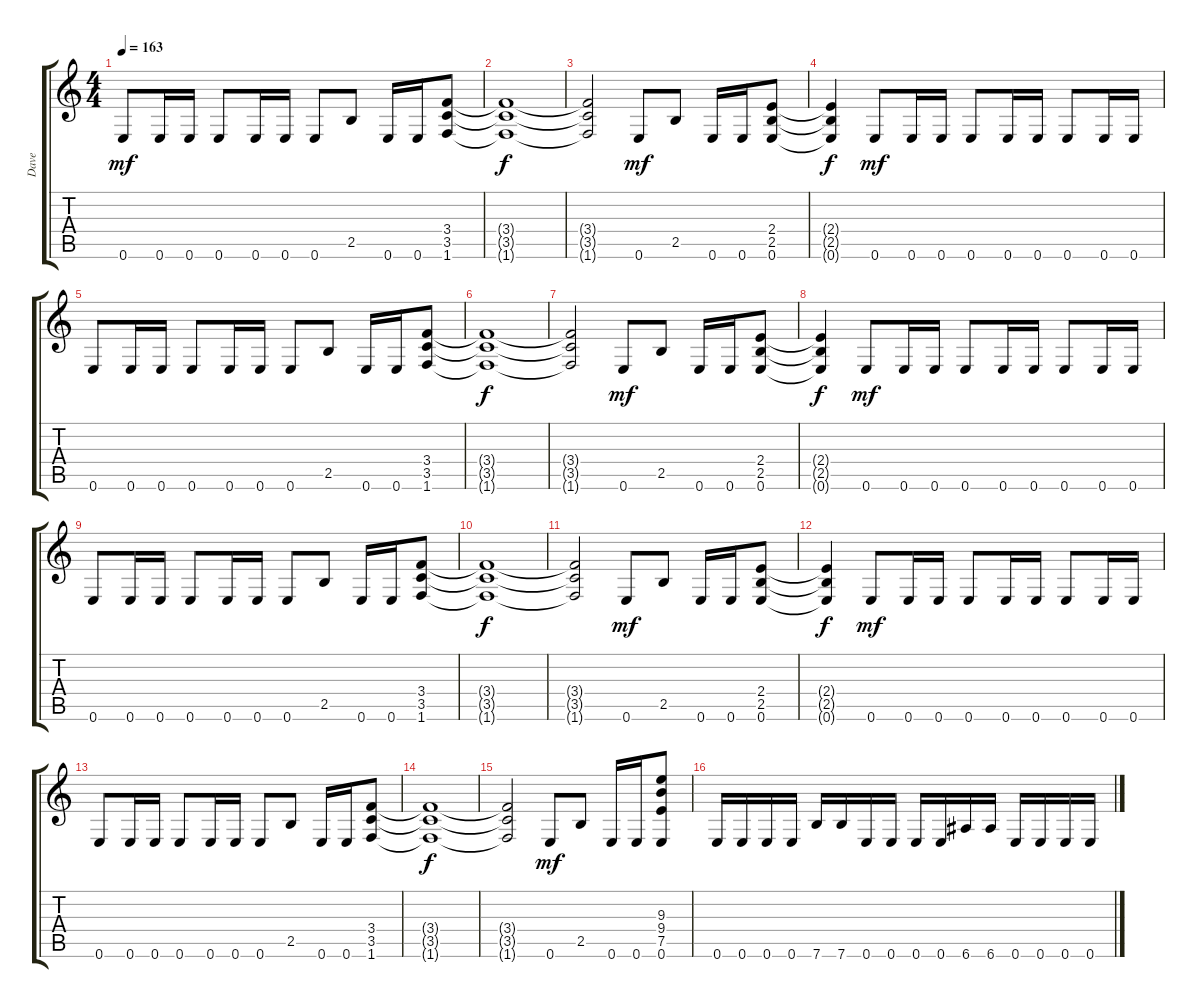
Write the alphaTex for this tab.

\track ("Dave" "Dave") {instrument distortionguitar}
\staff {score tabs}
\tuning (E4 B3 G3 D3 A2 E2) {hide}
\ts (4 4)
\tempo 163
\clef g2
\ks c
0.6.8{dy mf} 0.6.16 0.6.16 0.6.8 0.6.16 0.6.16 0.6.8 2.5.8 0.6.16 0.6.16 (3.4 3.5 1.6).8 |
(3.4{t} 3.5{t} 1.6{t}).1{dy f} |
(3.4{t} 3.5{t} 1.6{t}).2 0.6.8{dy mf} 2.5.8 0.6.16 0.6.16 (2.4 2.5 0.6).8 |
(2.4{t} 2.5{t} 0.6{t}).4{dy f} 0.6.8{dy mf} 0.6.16 0.6.16 0.6.8 0.6.16 0.6.16 0.6.8 0.6.16 0.6.16 |
0.6.8 0.6.16 0.6.16 0.6.8 0.6.16 0.6.16 0.6.8 2.5.8 0.6.16 0.6.16 (3.4 3.5 1.6).8 |
(3.4{t} 3.5{t} 1.6{t}).1{dy f} |
(3.4{t} 3.5{t} 1.6{t}).2 0.6.8{dy mf} 2.5.8 0.6.16 0.6.16 (2.4 2.5 0.6).8 |
(2.4{t} 2.5{t} 0.6{t}).4{dy f} 0.6.8{dy mf} 0.6.16 0.6.16 0.6.8 0.6.16 0.6.16 0.6.8 0.6.16 0.6.16 |
0.6.8 0.6.16 0.6.16 0.6.8 0.6.16 0.6.16 0.6.8 2.5.8 0.6.16 0.6.16 (3.4 3.5 1.6).8 |
(3.4{t} 3.5{t} 1.6{t}).1{dy f} |
(3.4{t} 3.5{t} 1.6{t}).2 0.6.8{dy mf} 2.5.8 0.6.16 0.6.16 (2.4 2.5 0.6).8 |
(2.4{t} 2.5{t} 0.6{t}).4{dy f} 0.6.8{dy mf} 0.6.16 0.6.16 0.6.8 0.6.16 0.6.16 0.6.8 0.6.16 0.6.16 |
0.6.8 0.6.16 0.6.16 0.6.8 0.6.16 0.6.16 0.6.8 2.5.8 0.6.16 0.6.16 (3.4 3.5 1.6).8 |
(3.4{t} 3.5{t} 1.6{t}).1{dy f} |
(3.4{t} 3.5{t} 1.6{t}).2 0.6.8{dy mf} 2.5.8 0.6.16 0.6.16 (9.3 9.4 7.5 0.6).8 |
0.6.16 0.6.16 0.6.16 0.6.16 7.6.16 7.6.16 0.6.16 0.6.16 0.6.16 0.6.16 6.6.16 6.6.16 0.6.16 0.6.16 0.6.16 0.6.16
